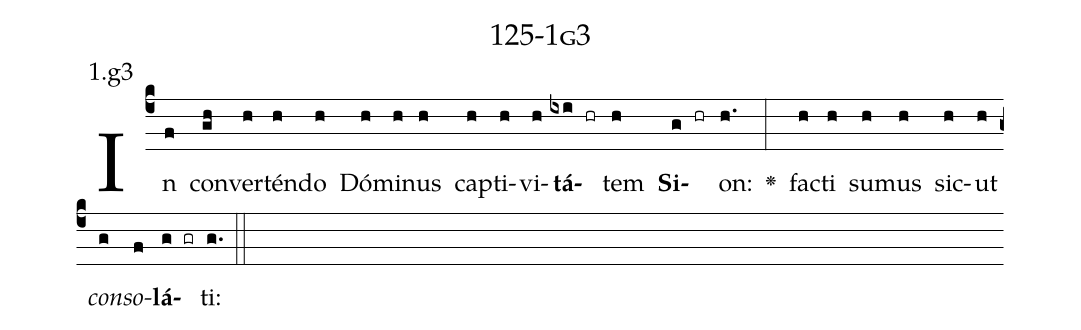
name: 125-1g3;
annotation: 1.g3;
%%
(c4)In(f) con(gh)ver(h)tén(h)do(h) Dó(h)mi(h)nus(h) cap(h)ti(h)vi(h)<b>tá</b>(ixi hr)tem(h) <b>Si</b>(g hr)on:(h.) <v>\greheightstar</v>(:) fac(h)ti(h) su(h)mus(h) sic(h)ut(h) <i>con</i>(g)<i>so</i>(f)<b>lá</b>(g gr)ti:(g.) (::)


%E(h) u(h) o(g) u(f) a(g) e.(g.) (::)
